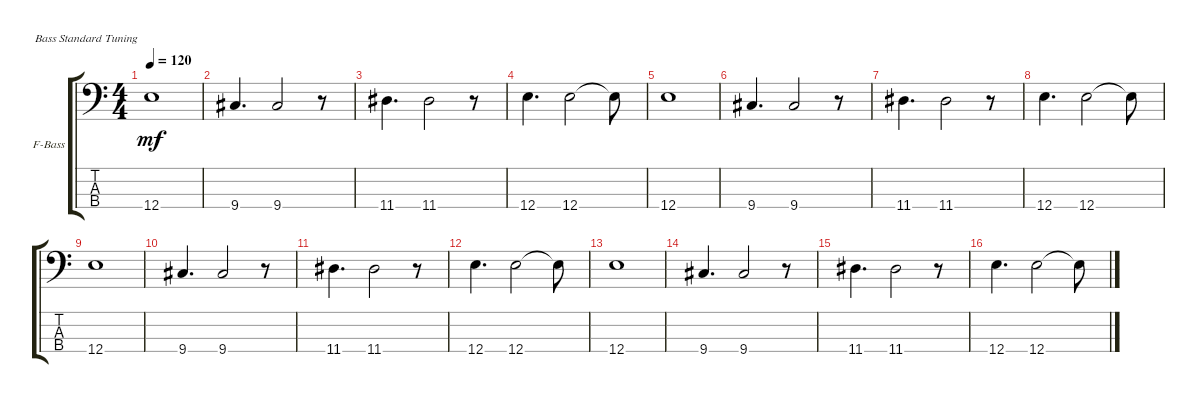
\defaultSystemsLayout 4
\bracketExtendMode groupsimilarinstruments
\firstSystemTrackNameOrientation horizontal
\otherSystemsTrackNameOrientation horizontal
\track ("Bass" "F-Bass") {instrument fretlessbass}
\staff {score tabs}
\tuning (G2 D2 A1 E1)
\ts (4 4)
\tempo 120
\clef f4
\scale
0.333333
\ks c
12.4.1{dy mf} |
\scale
0.333333 9.4.4{d} 9.4.2 r.8 |
\scale
0.333333 11.4.4{d} 11.4.2 r.8 |
\scale
0.333333 12.4.4{d} 12.4.2 12.4{t}.8 |
\scale
0.333333 12.4.1 |
\scale
0.333333 9.4.4{d} 9.4.2 r.8 |
11.4.4{d} 11.4.2 r.8 |
12.4.4{d} 12.4.2 12.4{t}.8 |
12.4.1 |
9.4.4{d} 9.4.2 r.8 |
11.4.4{d} 11.4.2 r.8 |
12.4.4{d} 12.4.2 12.4{t}.8 |
12.4.1 |
9.4.4{d} 9.4.2 r.8 |
11.4.4{d} 11.4.2 r.8 |
12.4.4{d} 12.4.2 12.4{t}.8
